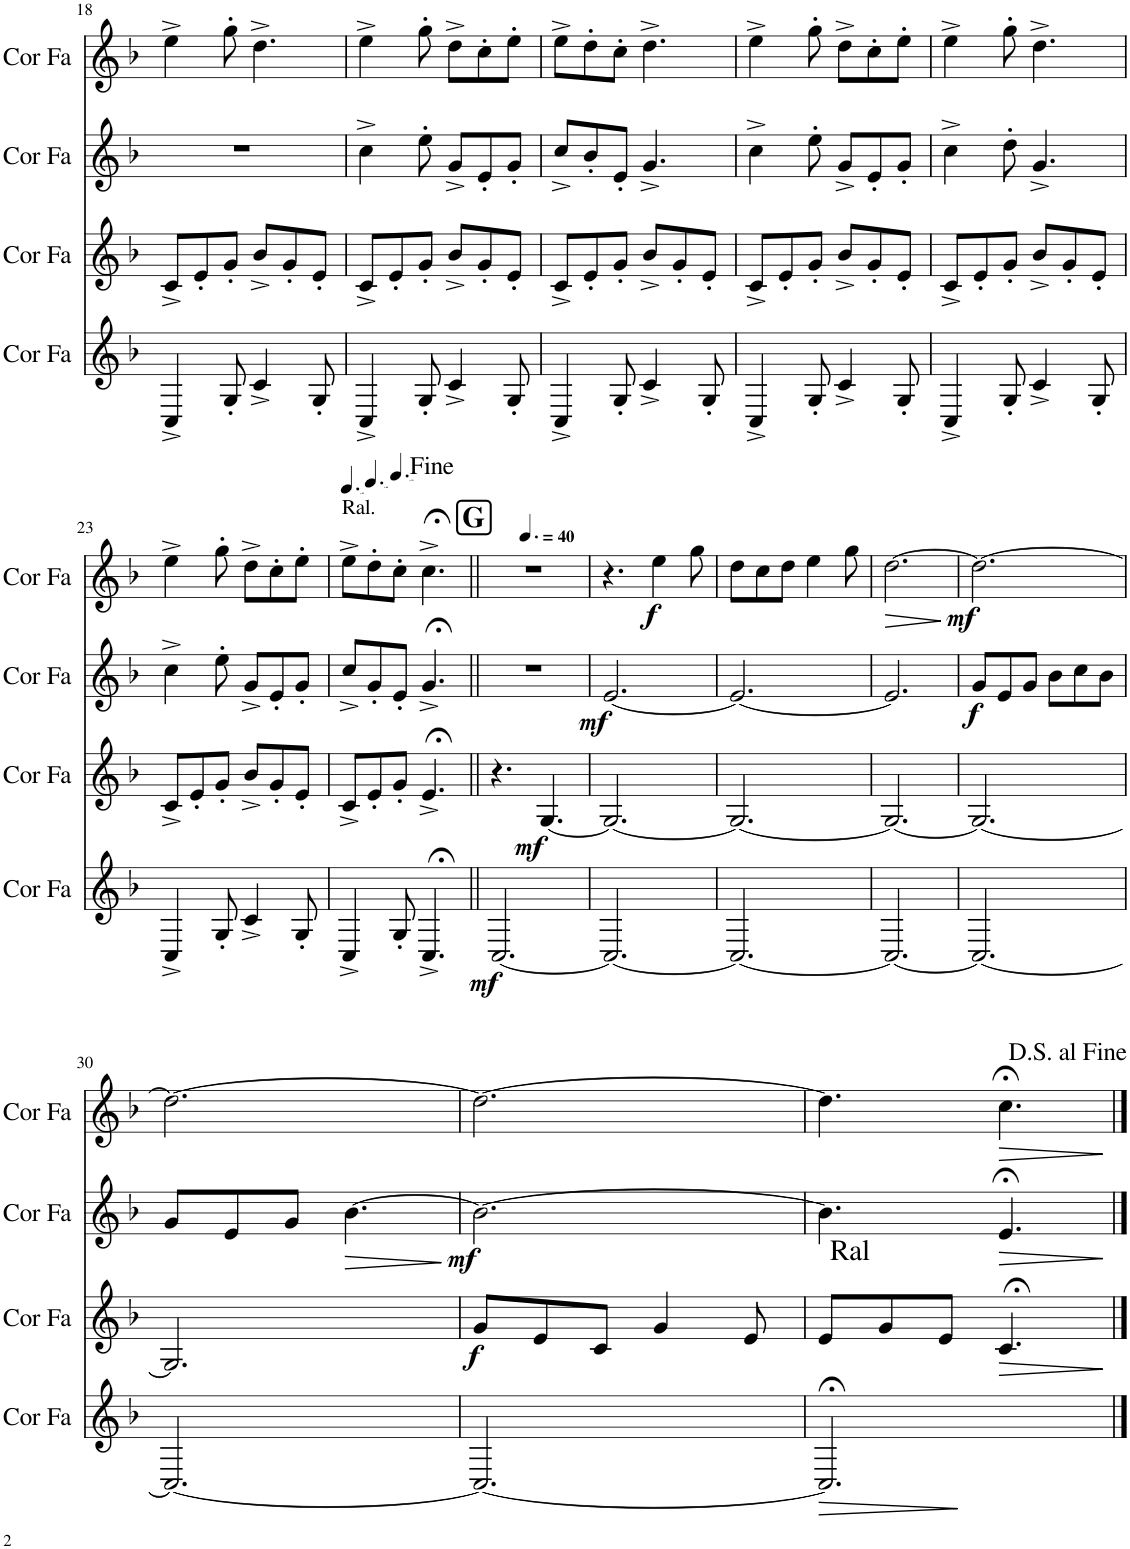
**kern	**dynam	**kern	**dynam	**kern	**dynam	**kern	**dynam
*part4	*part4	*part3	*part3	*part2	*part2	*part1	*part1
*staff4	*staff4	*staff3	*staff3	*staff2	*staff2	*staff1	*staff1
*I"Cor en Fa	*	*I"Cor en Fa	*	*I"Cor en Fa	*	*I"Cor en Fa	*
*I'Cor Fa	*	*I'Cor Fa	*	*I'Cor Fa	*	*I'Cor Fa	*
!!LO:PB:g=z
*clefG2	*	*clefG2	*	*clefG2	*	*clefG2	*
*Trd4c7	*	*Trd4c7	*	*Trd4c7	*	*Trd4c7	*
*k[b-]	*	*k[b-]	*	*k[b-]	*	*k[b-]	*
*M6/8	*	*M6/8	*	*M6/8	*	*M6/8	*
=18	=18	=18	=18	=18	=18	=18	=18
4C^/	.	8c^/L	.	2.r	.	4ee^\	.
.	.	8e'/	.	.	.	.	.
8G'/	.	8g'/J	.	.	.	8gg'\	.
4c^/	.	8b-^/L	.	.	.	4.dd^\	.
.	.	8g'/	.	.	.	.	.
8G'/	.	8e'/J	.	.	.	.	.
=19	=19	=19	=19	=19	=19	=19	=19
4C^/	.	8c^/L	.	4cc^\	.	4ee^\	.
.	.	8e'/	.	.	.	.	.
8G'/	.	8g'/J	.	8ee'\	.	8gg'\	.
4c^/	.	8b-^/L	.	8g^/L	.	8dd^\L	.
.	.	8g'/	.	8e'/	.	8cc'\	.
8G'/	.	8e'/J	.	8g'/J	.	8ee'\J	.
=20	=20	=20	=20	=20	=20	=20	=20
4C^/	.	8c^/L	.	8cc^/L	.	8ee^\L	.
.	.	8e'/	.	8b-'/	.	8dd'\	.
8G'/	.	8g'/J	.	8e'/J	.	8cc'\J	.
4c^/	.	8b-^/L	.	4.g^/	.	4.dd^\	.
.	.	8g'/	.	.	.	.	.
8G'/	.	8e'/J	.	.	.	.	.
=21	=21	=21	=21	=21	=21	=21	=21
4C^/	.	8c^/L	.	4cc^\	.	4ee^\	.
.	.	8e'/	.	.	.	.	.
8G'/	.	8g'/J	.	8ee'\	.	8gg'\	.
4c^/	.	8b-^/L	.	8g^/L	.	8dd^\L	.
.	.	8g'/	.	8e'/	.	8cc'\	.
8G'/	.	8e'/J	.	8g'/J	.	8ee'\J	.
=22	=22	=22	=22	=22	=22	=22	=22
4C^/	.	8c^/L	.	4cc^\	.	4ee^\	.
.	.	8e'/	.	.	.	.	.
8G'/	.	8g'/J	.	8dd'\	.	8gg'\	.
4c^/	.	8b-^/L	.	4.g^/	.	4.dd^\	.
.	.	8g'/	.	.	.	.	.
8G'/	.	8e'/J	.	.	.	.	.
!!LO:LB:g=z
=23	=23	=23	=23	=23	=23	=23	=23
4C^/	.	8c^/L	.	4cc^\	.	4ee^\	.
.	.	8e'/	.	.	.	.	.
8G'/	.	8g'/J	.	8ee'\	.	8gg'\	.
4c^/	.	8b-^/L	.	8g^/L	.	8dd^\L	.
.	.	8g'/	.	8e'/	.	8cc'\	.
8G'/	.	8e'/J	.	8g'/J	.	8ee'\J	.
=24	=24	=24	=24	=24	=24	=24	=24
*	*	*	*	*	*	*MM68	*
!	!	!	!	!	!	!LO:TX:a:t=Ral.	!
4C^/	.	8c^/L	.	8cc^/L	.	8ee^\L	.
*	*	*	*	*	*	*MM60	*
.	.	8e'/	.	8g'/	.	8dd'\	.
*	*	*	*	*	*	*MM45	*
8G'/	.	8g'/J	.	8e'/J	.	8cc'\J	.
4.C;<^/	.	4.e;<^/	.	4.g;<^/	.	4.cc;<^\	.
=25||	=25||	=25||	=25||	=25||	=25||	=25||	=25||
!!LO:REH:place=s1:a:B:cj:fs=14:t=G
*	*	*	*	*	*	*MM60	*
!	!LO:DY:b	!	!	!	!	!	!
[2.C/	mf	4.r	.	2.r	.	2.r	.
!	!	!	!LO:DY:b	!	!	!	!
.	.	[4.G/	mf	.	.	.	.
=26	=26	=26	=26	=26	=26	=26	=26
!	!	!	!	!	!LO:DY:b	!	!
2.C/_	.	2.G/_	.	[2.e/	mf	4.r	.
!	!	!	!	!	!	!	!LO:DY:b
.	.	.	.	.	.	4ee\	f
.	.	.	.	.	.	8gg\	.
=27	=27	=27	=27	=27	=27	=27	=27
2.C/_	.	2.G/_	.	2.e/_	.	8dd\L	.
.	.	.	.	.	.	8cc\	.
.	.	.	.	.	.	8dd\J	.
.	.	.	.	.	.	4ee\	.
.	.	.	.	.	.	8gg\	.
=28	=28	=28	=28	=28	=28	=28	=28
!	!	!	!	!	!	!	!LO:HP:b
2.C/_	.	2.G/_	.	2.e/]	.	[2.dd\	>
.	.	.	.	.	.	.	]
=29	=29	=29	=29	=29	=29	=29	=29
!	!	!	!	!	!LO:DY:b	!	!LO:DY:b
2.C/_	.	2.G/_	.	8g/L	f	2.dd\_	mf
.	.	.	.	8e/	.	.	.
.	.	.	.	8g/J	.	.	.
.	.	.	.	8b-\L	.	.	.
.	.	.	.	8cc\	.	.	.
.	.	.	.	8b-\J	.	.	.
!!LO:LB:g=z
=30	=30	=30	=30	=30	=30	=30	=30
2.C/_	.	2.G/]	.	8g/L	.	2.dd\_	.
.	.	.	.	8e/	.	.	.
.	.	.	.	8g/J	.	.	.
!	!	!	!	!	!LO:HP:b	!	!
.	.	.	.	[4.b-\	>	.	.
.	.	.	.	.	]	.	.
=31	=31	=31	=31	=31	=31	=31	=31
!	!	!	!LO:DY:b	!	!LO:DY:b	!	!
2.C/_	.	8g/L	f	2.b-\_	mf	2.dd\_	.
.	.	8e/	.	.	.	.	.
.	.	8c/J	.	.	.	.	.
.	.	4g/	.	.	.	.	.
.	.	8e/	.	.	.	.	.
=32	=32	=32	=32	=32	=32	=32	=32
!	!	!LO:TX:a:t=Ral	!	!	!	!	!
!	!LO:HP:b	!	!	!	!	!	!
2.C;</]	>	8e/L	.	4.b-\]	.	4.dd\]	.
.	.	8g/	.	.	.	.	.
.	.	8e/J	.	.	.	.	.
!	!	!	!LO:HP:b	!	!LO:HP:b	!	!LO:HP:b
.	.	4.c;</	>	4.e;</	>	4.cc;<\	>
.	]	.	]	.	]	.	]
==	==	==	==	==	==	==	==
*-	*-	*-	*-	*-	*-	*-	*-
